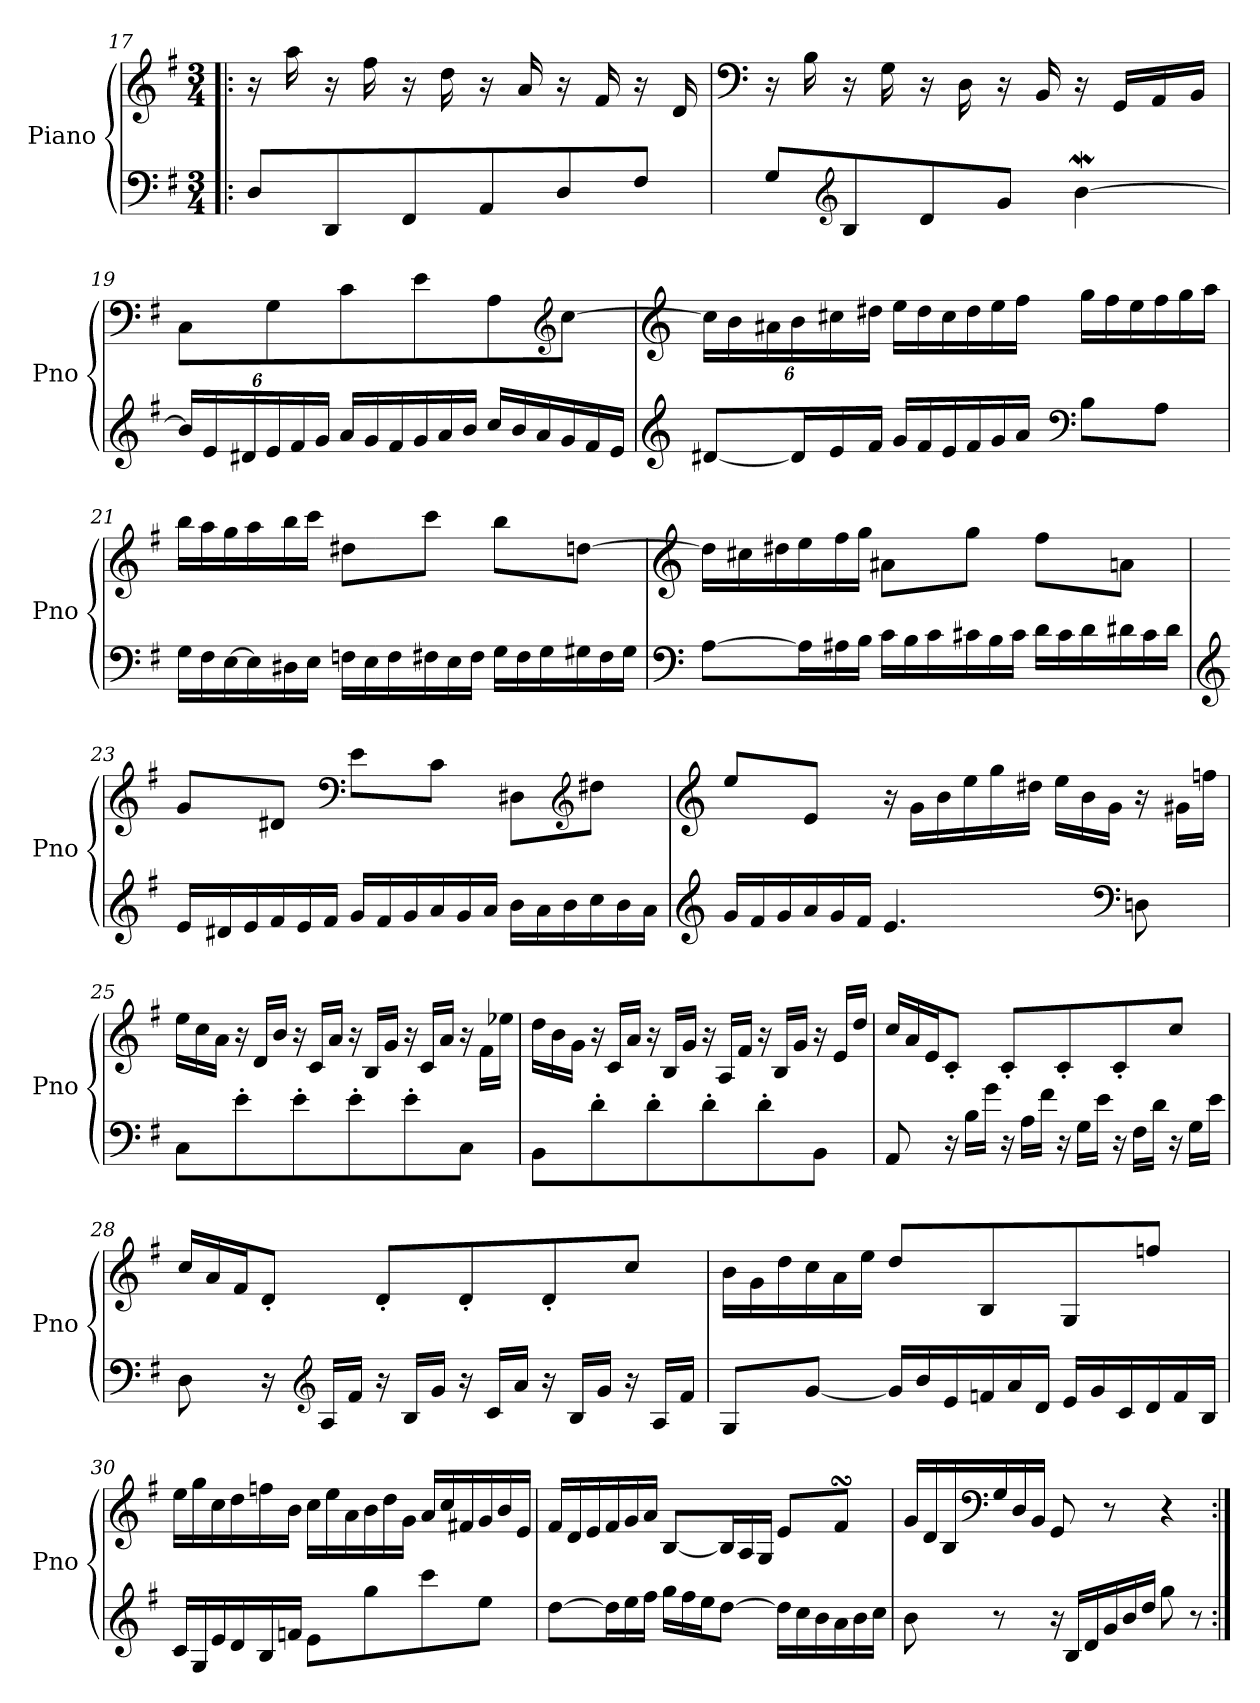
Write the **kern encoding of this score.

**kern	**kern
*part1	*part1
*staff2	*staff1
*I"Piano	*
*I'Pno	*
!!LO:PB:g=z
*clefF4	*clefG2
*k[f#]	*k[f#]
*M3/4	*M3/4
=17!|:	=17!|:
8D/L	16r
.	16aa\
8DD/	16r
.	16ff#\
8FF#/	16r
.	16dd\
8AA/	16r
.	16a/
8D/	16r
.	16f#/
8F#/J	16r
.	16d/
=18	=18
*	*clefF4
8G/L	16r
.	16B\
*clefG2	*
8B/	16r
.	16G\
8d/	16r
.	16D\
8g/J	16r
.	16BB/
[4bW\	16r
.	16GG/LL
.	16AA/
.	16BB/JJ
=19	=19
*Xbrackettup	*
24b/LL]	8C\L
24e/	.
24d#X/	.
*Xtuplet	*
24e/	8G\
24f#/	.
24g/JJ	.
24a/LL	8c\
24g/	.
24f#/	.
24g/	8e\
24a/	.
24b/JJ	.
24cc/LL	8A\
24b/	.
24a/	.
*	*clefG2
24g/	[8cc\J
24f#/	.
24e/JJ	.
!!LO:LB:g=z
=20	=20
*clefG2	*clefG2
*	*Xbrackettup
[8d#X/L	24cc\LL]
.	24b\
.	24a#X\
*	*Xtuplet
24d#/L]	24b\
24e/	24cc#X\
24f#/JJ	24dd#X\JJ
24g/LL	24ee\LL
24f#/	24dd#\
24e/	24cc#\
24f#/	24dd#\
24g/	24ee\
24a/JJ	24ff#\JJ
*clefF4	*
8B\L	24gg\LL
.	24ff#\
.	24ee\
8A\J	24ff#\
.	24gg\
.	24aa\JJ
=21	=21
24G\LL	24bb\LL
24F#\	24aa\
[24E\	24gg\
24E\]	24aa\
24D#X\	24bb\
24E\JJ	24ccc\JJ
24Fn\LL	8dd#X\L
24E\	.
24F\	.
24F#X\	8ccc\J
24E\	.
24F#\JJ	.
24G\LL	8bb\L
24F#\	.
24G\	.
24G#X\	[8ddn\J
24F#\	.
24G#\JJ	.
!!LO:LB:g=z
=22	=22
*clefF4	*clefG2
[8A\L	24dd\LL]
.	24cc#X\
.	24dd#X\
24A\L]	24ee\
24A#X\	24ff#\
24B\JJ	24gg\JJ
24c\LL	8a#X\L
24B\	.
24c\	.
24c#X\	8gg\J
24B\	.
24c#\JJ	.
24d\LL	8ff#\L
24c#\	.
24d\	.
24d#X\	8an\J
24c#\	.
24d#\JJ	.
=23	=23
*clefG2	*
24e/LL	8g/L
24d#X/	.
24e/	.
24f#/	8d#X/J
24e/	.
24f#/JJ	.
*	*clefF4
24g/LL	8e\L
24f#/	.
24g/	.
24a/	8c\J
24g/	.
24a/JJ	.
24b\LL	8D#X\L
24a\	.
24b\	.
*	*clefG2
24cc\	8dd#X\J
24b\	.
24a\JJ	.
!!LO:LB:g=z
=24	=24
*clefG2	*clefG2
24g/LL	8ee/L
24f#/	.
24g/	.
24a/	8e/J
24g/	.
24f#/JJ	.
4.e/	24r
.	24g\LL
.	24b\
.	24ee\
.	24gg\
.	24dd#X\JJ
.	24ee\LL
.	24b\
.	24g\JJ
*clefF4	*
8Dn\	24r
.	24g#X\LL
.	24ffn\JJ
=25	=25
8C\L	24ee\LL
.	24cc\
.	24a\JJ
8e'\	24r
.	24d/LL
.	24b/JJ
8e'\	24r
.	24c/LL
.	24a/JJ
8e'\	24r
.	24B/LL
.	24g/JJ
8e'\	24r
.	24c/LL
.	24a/JJ
8C\J	24r
.	24f#\LL
.	24ee-X\JJ
=26	=26
8BB\L	24dd\LL
.	24b\
.	24g\JJ
8d'\	24r
.	24c/LL
.	24a/JJ
8d'\	24r
.	24B/LL
.	24g/JJ
8d'\	24r
.	24A/LL
.	24f#/JJ
8d'\	24r
.	24B/LL
.	24g/JJ
8BB\J	24r
.	24e/LL
.	24dd/JJ
!!LO:LB:g=z
=27	=27
8AA/	24cc/LL
.	24a/
.	24e/J
24r	8c'/J
24B\LL	.
24g\JJ	.
24r	8c'/L
24A\LL	.
24f#\JJ	.
24r	8c'/
24G\LL	.
24e\JJ	.
24r	8c'/
24F#\LL	.
24d\JJ	.
24r	8cc/J
24G\LL	.
24e\JJ	.
=28	=28
8D\	24cc/LL
.	24a/
.	24f#/J
24r	8d'/J
*clefG2	*
24A/LL	.
24f#/JJ	.
24r	8d'/L
24B/LL	.
24g/JJ	.
24r	8d'/
24c/LL	.
24a/JJ	.
24r	8d'/
24B/LL	.
24g/JJ	.
24r	8cc/J
24A/LL	.
24f#/JJ	.
=29	=29
8G/L	24b\LL
.	24g\
.	24dd\
[8g/J	24cc\
.	24a\
.	24ee\JJ
24g/LL]	8dd/L
24b/	.
24e/	.
24fn/	8B/
24a/	.
24d/JJ	.
24e/LL	8G/
24g/	.
24c/	.
24d/	8ffn/J
24f/	.
24B/JJ	.
!!LO:LB:g=z
=30	=30
24c/LL	24ee\LL
24G/	24gg\
24e/	24cc\
24d/	24dd\
24B/	24ffn\
24fn/JJ	24b\JJ
8e\L	24cc\LL
.	24ee\
.	24a\
8gg\	24b\
.	24dd\
.	24g\JJ
8ccc\	24a/LL
.	24cc/
.	24f#X/
8ee\J	24g/
.	24b/
.	24e/JJ
=31	=31
[8dd\L	24f#/LL
.	24d/
.	24e/
24dd\L]	24f#/
24ee\	24g/
24ff#\JJ	24a/JJ
24gg\LL	[8B/L
24ff#\	.
24ee\J	.
[8dd\J	24B/L]
.	24A/
.	24G/JJ
24dd\LL]	8e/L
24cc\	.
24b\	.
24a\	8f#sSsS/J
24b\	.
24cc\JJ	.
=32	=32
8b\	24g/LL
.	24d/
.	24B/
*	*clefF4
8r	24G/
.	24D/
.	24BB/JJ
24r	8GG/
24B/LL	.
24d/	.
24g/	8r
24b/	.
24dd/JJ	.
8gg\	4r
8r	.
=:|!	=:|!
*-	*-
